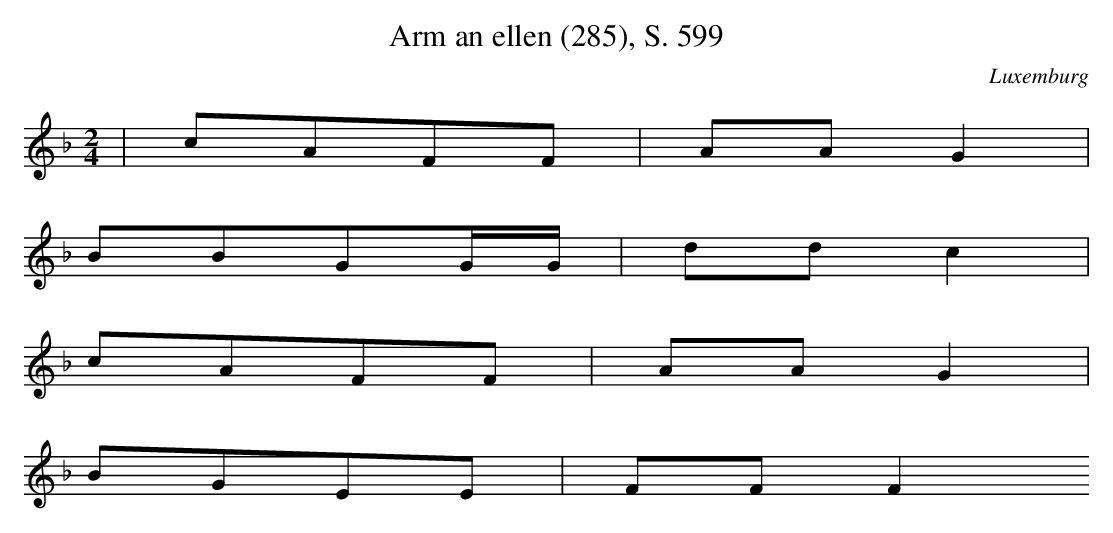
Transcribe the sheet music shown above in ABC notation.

X:1
T: Arm an ellen (285), S. 599
O: Luxemburg
M: 2/4
L: 1/16
K: F
 | c2A2F2F2 | A2A2G4 |
B2B2G2GG | d2d2c4 |
c2A2F2F2 | A2A2G4 |
B2G2E2E2 | F2F2F4
